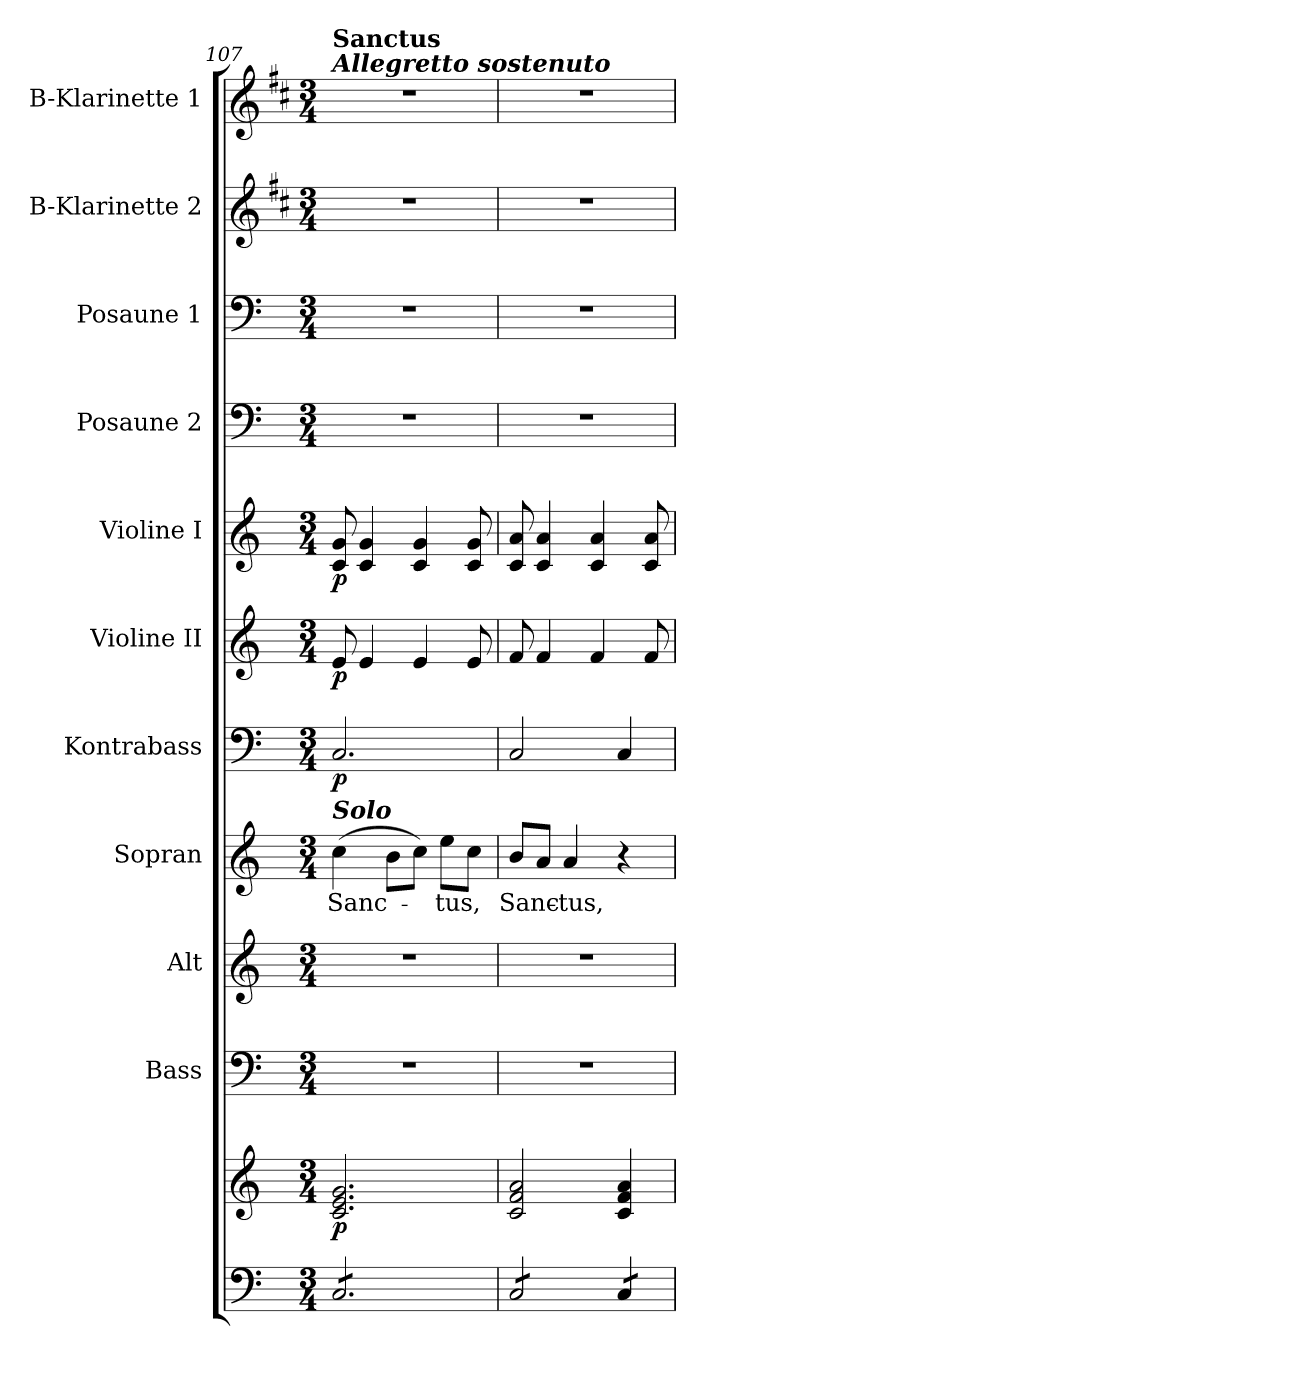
**kern	**kern	**dynam	**kern	**kern	**kern	**text	**kern	**dynam	**kern	**dynam	**kern	**dynam	**kern	**kern	**kern	**kern
*part11	*part11	*part11	*part10	*part9	*part8	*part8	*part7	*part7	*part6	*part6	*part5	*part5	*part4	*part3	*part2	*part1
*staff12	*staff11	*staff11/12	*staff10	*staff9	*staff8	*staff8	*staff7	*staff7	*staff6	*staff6	*staff5	*staff5	*staff4	*staff3	*staff2	*staff1
*	*	*	*I"Bass	*I"Alt	*I"Sopran	*	*I"Kontrabass	*	*I"Violine II	*	*I"Violine I	*	*I"Posaune 2	*I"Posaune 1	*I"B-Klarinette 2	*I"B-Klarinette 1
*	*	*	*I'B.	*I'A.	*I'S.	*	*I'Kb.	*	*I'Vl. II	*	*I'Vl. I	*	*I'Pos. 2	*I'Pos. 1	*I'B Kl. 2	*I'B Kl. 1
!!LO:PB:g=z
*clefF4	*clefG2	*	*clefF4	*clefG2	*clefG2	*	*clefF4	*	*clefG2	*	*clefG2	*	*clefF4	*clefF4	*clefG2	*clefG2
*	*	*	*	*	*	*	*ITrd7c12	*	*	*	*	*	*	*	*ITrd1c2	*ITrd1c2
*k[]	*k[]	*	*k[]	*k[]	*k[]	*	*k[]	*	*k[]	*	*k[]	*	*k[]	*k[]	*k[]	*k[]
*C:	*C:	*	*C:	*C:	*C:	*	*C:	*	*C:	*	*C:	*	*C:	*C:	*C:	*C:
*M3/4	*M3/4	*	*M3/4	*M3/4	*M3/4	*	*M3/4	*	*M3/4	*	*M3/4	*	*M3/4	*M3/4	*M3/4	*M3/4
=107	=107	=107	=107	=107	=107	=107	=107	=107	=107	=107	=107	=107	=107	=107	=107	=107
!	!	!	!	!	!	!	!	!	!	!	!	!	!	!	!	!LO:TX:a:Bi:t=Allegretto sostenuto
!	!	!	!	!	!	!	!	!	!	!	!	!	!	!	!	!LO:TX:a:B:t=Sanctus
!	!	!	!	!	!LO:TX:a:Bi:t=Solo	!	!	!	!	!	!	!	!	!	!	!
!	!	!LO:DY:b	!	!	!	!LO:LY:b	!	!LO:DY:b	!	!LO:DY:b	!	!LO:DY:b	!	!	!	!
*tremolo	*	*	*	*	*	*	*	*	*	*	*	*	*	*	*	*
8C/L	2.c/ 2.e/ 2.g/	p	2.r	2.r	(>4cc\	Sanc-	2.CC/	p	8e/	p	8c/ 8g/	p	2.r	2.r	2.r	2.r
8C/	.	.	.	.	.	.	.	.	4e/	.	4c/ 4g/	.	.	.	.	.
8C/	.	.	.	.	8b\L	.	.	.	.	.	.	.	.	.	.	.
8C/	.	.	.	.	8cc\J)	.	.	.	4e/	.	4c/ 4g/	.	.	.	.	.
!	!	!	!	!	!	!LO:LY:b	!	!	!	!	!	!	!	!	!	!
8C/	.	.	.	.	8ee\L	-tus,	.	.	.	.	.	.	.	.	.	.
8C/J	.	.	.	.	8cc\J	.	.	.	8e/	.	8c/ 8g/	.	.	.	.	.
=108	=108	=108	=108	=108	=108	=108	=108	=108	=108	=108	=108	=108	=108	=108	=108	=108
!	!	!	!	!	!	!LO:LY:b	!	!	!	!	!	!	!	!	!	!
8C/L	2c/ 2f/ 2a/	.	2.r	2.r	8b/L	Sanc-	2CC/	.	8f/	.	8c/ 8a/	.	2.r	2.r	2.r	2.r
8C/	.	.	.	.	8a/J	.	.	.	4f/	.	4c/ 4a/	.	.	.	.	.
!	!	!	!	!	!	!LO:LY:b	!	!	!	!	!	!	!	!	!	!
8C/	.	.	.	.	4a/	-tus,	.	.	.	.	.	.	.	.	.	.
8C/J	.	.	.	.	.	.	.	.	4f/	.	4c/ 4a/	.	.	.	.	.
8C/L	4c/ 4f/ 4a/	.	.	.	4r	.	4CC/	.	.	.	.	.	.	.	.	.
8C/J	.	.	.	.	.	.	.	.	8f/	.	8c/ 8a/	.	.	.	.	.
*Xtremolo	*	*	*	*	*	*	*	*	*	*	*	*	*	*	*	*
=	=	=	=	=	=	=	=	=	=	=	=	=	=	=	=	=
*-	*-	*-	*-	*-	*-	*-	*-	*-	*-	*-	*-	*-	*-	*-	*-	*-
